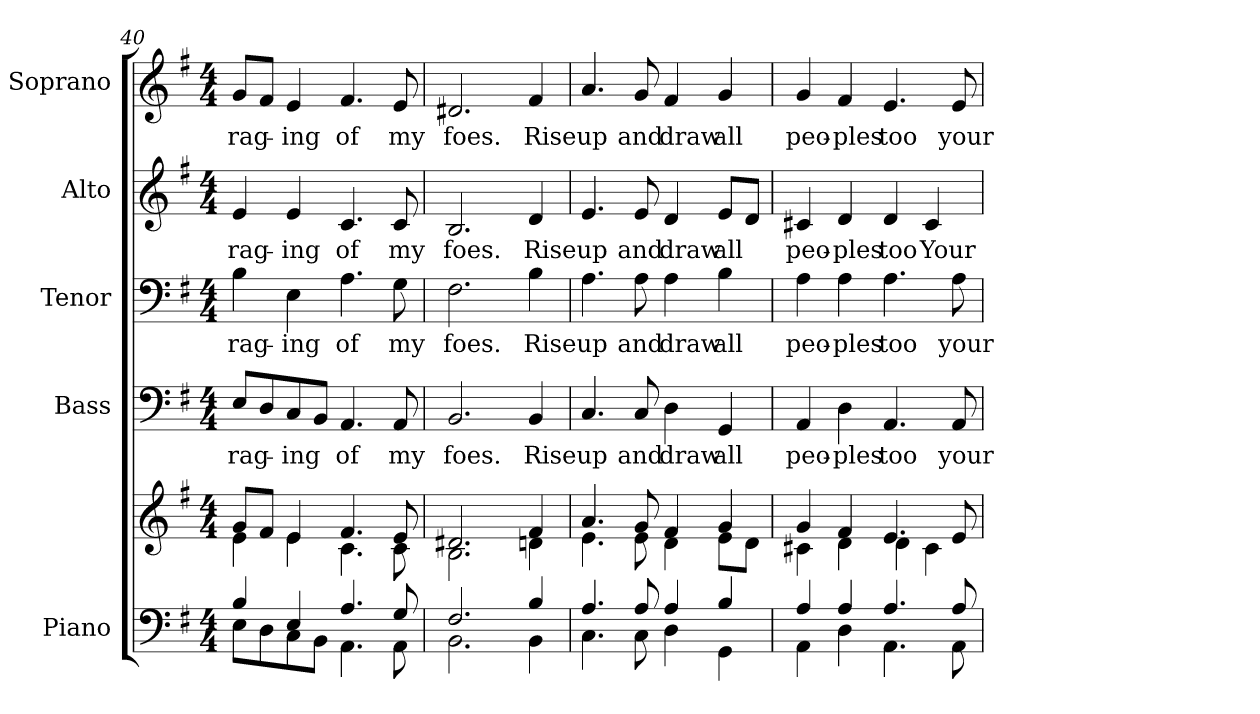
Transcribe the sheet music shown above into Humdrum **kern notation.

**kern	**kern	**kern	**text	**kern	**text	**kern	**text	**kern	**text
*part5	*part5	*part4	*part4	*part3	*part3	*part2	*part2	*part1	*part1
*staff6	*staff5	*staff4	*staff4	*staff3	*staff3	*staff2	*staff2	*staff1	*staff1
*I"Piano	*	*I"Bass	*	*I"Tenor	*	*I"Alto	*	*I"Soprano	*
*I'Pno.	*	*I'B.	*	*I'T.	*	*I'A.	*	*I'S.	*
!!LO:PB:g=z
*clefF4	*clefG2	*clefF4	*	*clefF4	*	*clefG2	*	*clefG2	*
*k[f#]	*k[f#]	*k[f#]	*	*k[f#]	*	*k[f#]	*	*k[f#]	*
*G:	*G:	*G:	*	*G:	*	*G:	*	*G:	*
*M4/4	*M4/4	*M4/4	*	*M4/4	*	*M4/4	*	*M4/4	*
=40	=40	=40	=40	=40	=40	=40	=40	=40	=40
*^	*^	*	*	*	*	*	*	*	*
!	!	!	!	!	!LO:LY:b:color=#000000	!	!	!	!	!	!
!	!	!	!	!	!	!	!LO:LY:b:color=#000000	!	!	!	!
!	!	!	!	!	!	!	!	!	!LO:LY:b:color=#000000	!	!
!	!	!	!	!	!	!	!	!	!	!	!LO:LY:b:color=#000000
4Bi/	8Ei\L	8gi/L	4ei\	8Ei/L	rag-	4Bi\	rag-	4ei/	rag-	8gi/L	rag-
.	8Di\	8f#i/J	.	8Di/	.	.	.	.	.	8f#i/J	.
!	!	!	!	!	!LO:LY:b:color=#000000	!	!	!	!	!	!
!	!	!	!	!	!	!	!LO:LY:b:color=#000000	!	!	!	!
!	!	!	!	!	!	!	!	!	!LO:LY:b:color=#000000	!	!
!	!	!	!	!	!	!	!	!	!	!	!LO:LY:b:color=#000000
4Ei/	8Ci\	4ei/	4ei\	8Ci/	-ing	4Ei\	-ing	4ei/	-ing	4ei/	-ing
.	8BBi\J	.	.	8BBi/J	.	.	.	.	.	.	.
!	!	!	!	!	!LO:LY:b:color=#000000	!	!	!	!	!	!
!	!	!	!	!	!	!	!LO:LY:b:color=#000000	!	!	!	!
!	!	!	!	!	!	!	!	!	!LO:LY:b:color=#000000	!	!
!	!	!	!	!	!	!	!	!	!	!	!LO:LY:b:color=#000000
4.Ai/	4.AAi\	4.f#i/	4.ci\	4.AAi/	of	4.Ai\	of	4.ci/	of	4.f#i/	of
!	!	!	!	!	!LO:LY:b:color=#000000	!	!	!	!	!	!
!	!	!	!	!	!	!	!LO:LY:b:color=#000000	!	!	!	!
!	!	!	!	!	!	!	!	!	!LO:LY:b:color=#000000	!	!
!	!	!	!	!	!	!	!	!	!	!	!LO:LY:b:color=#000000
8Gi/	8AAi\	8ei/	8ci\	8AAi/	my	8Gi\	my	8ci/	my	8ei/	my
=41	=41	=41	=41	=41	=41	=41	=41	=41	=41	=41	=41
!	!	!	!	!	!LO:LY:b:color=#000000	!	!	!	!	!	!
!	!	!	!	!	!	!	!LO:LY:b:color=#000000	!	!	!	!
!	!	!	!	!	!	!	!	!	!LO:LY:b:color=#000000	!	!
!	!	!	!	!	!	!	!	!	!	!	!LO:LY:b:color=#000000
2.F#i/	2.BBi\	2.d#Xi/	2.Bi\	2.BBi/	foes.	2.F#i\	foes.	2.Bi/	foes.	2.d#Xi/	foes.
!	!	!	!	!	!LO:LY:b:color=#000000	!	!	!	!	!	!
!	!	!	!	!	!	!	!LO:LY:b:color=#000000	!	!	!	!
!	!	!	!	!	!	!	!	!	!LO:LY:b:color=#000000	!	!
!	!	!	!	!	!	!	!	!	!	!	!LO:LY:b:color=#000000
4Bi/	4BBi\	4f#i/	4dni\	4BBi/	Rise	4Bi\	Rise	4di/	Rise	4f#i/	Rise
!!LO:PB:g=z
=42	=42	=42	=42	=42	=42	=42	=42	=42	=42	=42	=42
!	!	!	!	!	!LO:LY:b:color=#000000	!	!	!	!	!	!
!	!	!	!	!	!	!	!LO:LY:b:color=#000000	!	!	!	!
!	!	!	!	!	!	!	!	!	!LO:LY:b:color=#000000	!	!
!	!	!	!	!	!	!	!	!	!	!	!LO:LY:b:color=#000000
4.Ai/	4.Ci\	4.ai/	4.ei\	4.Ci/	up	4.Ai\	up	4.ei/	up	4.ai/	up
!	!	!	!	!	!LO:LY:b:color=#000000	!	!	!	!	!	!
!	!	!	!	!	!	!	!LO:LY:b:color=#000000	!	!	!	!
!	!	!	!	!	!	!	!	!	!LO:LY:b:color=#000000	!	!
!	!	!	!	!	!	!	!	!	!	!	!LO:LY:b:color=#000000
8Ai/	8Ci\	8gi/	8ei\	8Ci/	and	8Ai\	and	8ei/	and	8gi/	and
!	!	!	!	!	!LO:LY:b:color=#000000	!	!	!	!	!	!
!	!	!	!	!	!	!	!LO:LY:b:color=#000000	!	!	!	!
!	!	!	!	!	!	!	!	!	!LO:LY:b:color=#000000	!	!
!	!	!	!	!	!	!	!	!	!	!	!LO:LY:b:color=#000000
4Ai/	4Di\	4f#i/	4di\	4Di\	draw	4Ai\	draw	4di/	draw	4f#i/	draw
!	!	!	!	!	!LO:LY:b:color=#000000	!	!	!	!	!	!
!	!	!	!	!	!	!	!LO:LY:b:color=#000000	!	!	!	!
!	!	!	!	!	!	!	!	!	!LO:LY:b:color=#000000	!	!
!	!	!	!	!	!	!	!	!	!	!	!LO:LY:b:color=#000000
4Bi/	4GGi\	4gi/	8ei\L	4GGi/	all	4Bi\	all	8ei/L	all	4gi/	all
.	.	.	8di\J	.	.	.	.	8di/J	.	.	.
=43	=43	=43	=43	=43	=43	=43	=43	=43	=43	=43	=43
!	!	!	!	!	!LO:LY:b:color=#000000	!	!	!	!	!	!
!	!	!	!	!	!	!	!LO:LY:b:color=#000000	!	!	!	!
!	!	!	!	!	!	!	!	!	!LO:LY:b:color=#000000	!	!
!	!	!	!	!	!	!	!	!	!	!	!LO:LY:b:color=#000000
4Ai/	4AAi\	4gi/	4c#Xi\	4AAi/	peo-	4Ai\	peo-	4c#Xi/	peo-	4gi/	peo-
!	!	!	!	!	!LO:LY:b:color=#000000	!	!	!	!	!	!
!	!	!	!	!	!	!	!LO:LY:b:color=#000000	!	!	!	!
!	!	!	!	!	!	!	!	!	!LO:LY:b:color=#000000	!	!
!	!	!	!	!	!	!	!	!	!	!	!LO:LY:b:color=#000000
4Ai/	4Di\	4f#i/	4di\	4Di\	-ples	4Ai\	-ples	4di/	-ples	4f#i/	-ples
!	!	!	!	!	!LO:LY:b:color=#000000	!	!	!	!	!	!
!	!	!	!	!	!	!	!LO:LY:b:color=#000000	!	!	!	!
!	!	!	!	!	!	!	!	!	!LO:LY:b:color=#000000	!	!
!	!	!	!	!	!	!	!	!	!	!	!LO:LY:b:color=#000000
4.Ai/	4.AAi\	4.ei/	4di\	4.AAi/	too	4.Ai\	too	4di/	too	4.ei/	too
!	!	!	!	!	!	!	!	!	!LO:LY:b:color=#000000	!	!
.	.	.	4c#i\	.	.	.	.	4c#i/	Your-	.	.
!	!	!	!	!	!LO:LY:b:color=#000000	!	!	!	!	!	!
!	!	!	!	!	!	!	!LO:LY:b:color=#000000	!	!	!	!
!	!	!	!	!	!	!	!	!	!	!	!LO:LY:b:color=#000000
8Ai/	8AAi\	8ei/	.	8AAi/	your	8Ai\	your-	.	.	8ei/	your-
*v	*v	*	*	*	*	*	*	*	*	*	*
*	*v	*v	*	*	*	*	*	*	*	*
=	=	=	=	=	=	=	=	=	=
*-	*-	*-	*-	*-	*-	*-	*-	*-	*-
